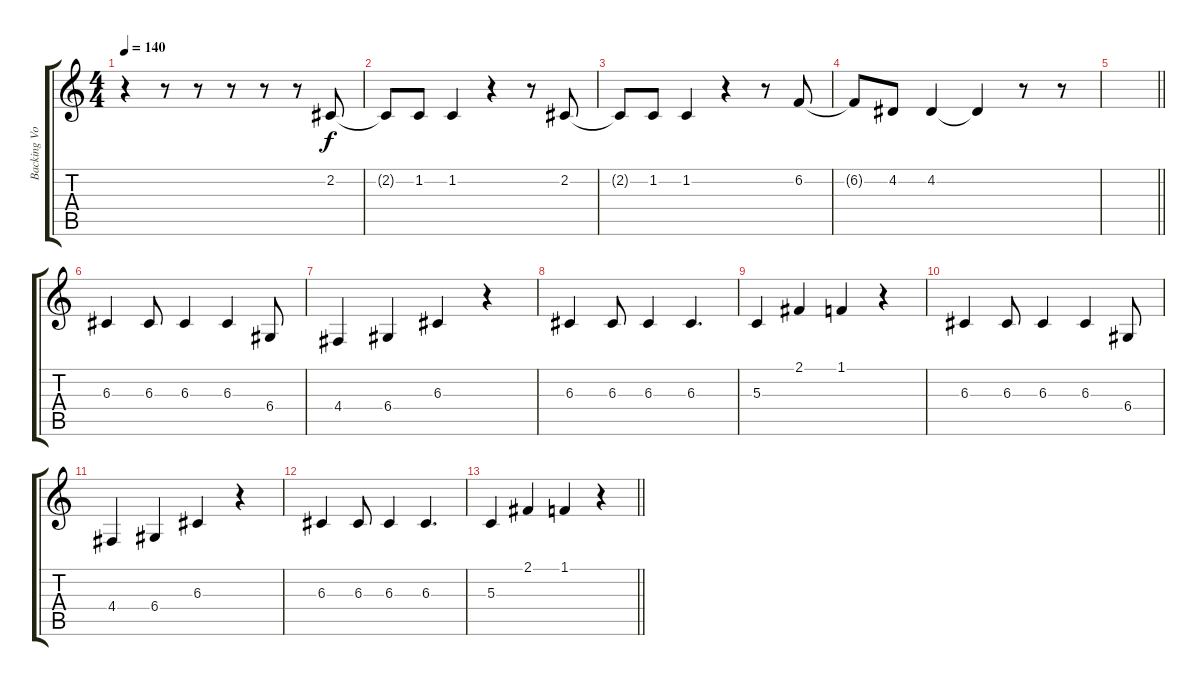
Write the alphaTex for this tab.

\track ("Backing Vocals" "Backing Vo") {instrument bassoon}
\staff {score tabs}
\tuning (E4 B3 G3 D3 A2 E2) {hide}
\ts (4 4)
\tempo 140
\clef g2
\ks c
r.4{dy f} r.8 r.8 r.8 r.8 r.8 2.2.8 |
2.2{t}.8 1.2.8 1.2.4 r.4 r.8 2.2.8 |
2.2{t}.8 1.2.8 1.2.4 r.4 r.8 6.2.8 |
6.2{t}.8 4.2.8 4.2.4 4.2{t}.4 r.8 r.8 |
\barLineRight lightlight
|
6.3.4 6.3.8 6.3.4 6.3.4 6.4.8 |
4.4.4 6.4.4 6.3.4 r.4 |
6.3.4 6.3.8 6.3.4 6.3.4{d} |
5.3.4 2.1.4 1.1.4 r.4 |
6.3.4 6.3.8 6.3.4 6.3.4 6.4.8 |
4.4.4 6.4.4 6.3.4 r.4 |
6.3.4 6.3.8 6.3.4 6.3.4{d} |
\barLineRight lightlight
5.3.4 2.1.4 1.1.4 r.4
